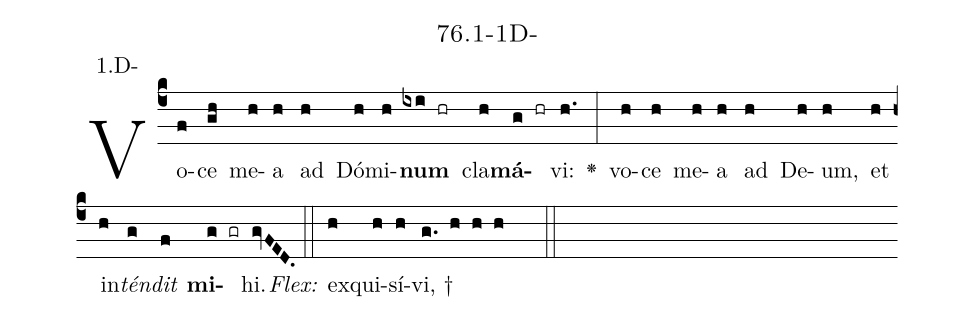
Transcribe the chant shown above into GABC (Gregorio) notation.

name: 76.1-1D-;
annotation: 1.D-;
%%
(c4)Vo(f)ce(gh) me(h)a(h) ad(h) Dó(h)mi(h)<b>num</b>(ixi hr) cla(h)<b>má</b>(g hr)vi:(h.) <v>\greheightstar</v>(:) vo(h)ce(h) me(h)a(h) ad(h) De(h)um,(h) et(h) in(h)<i>tén</i>(g)<i>dit</i>(f) <b>mi</b>(g gr)hi.(gvFED.) (::)
<i>Flex:</i>()  ex(h)qui(h)sí(h)vi, †(g. h h h  ::)

%E(h) u(h) o(g) u(f) a(g) e.(gvFED.) (::)
